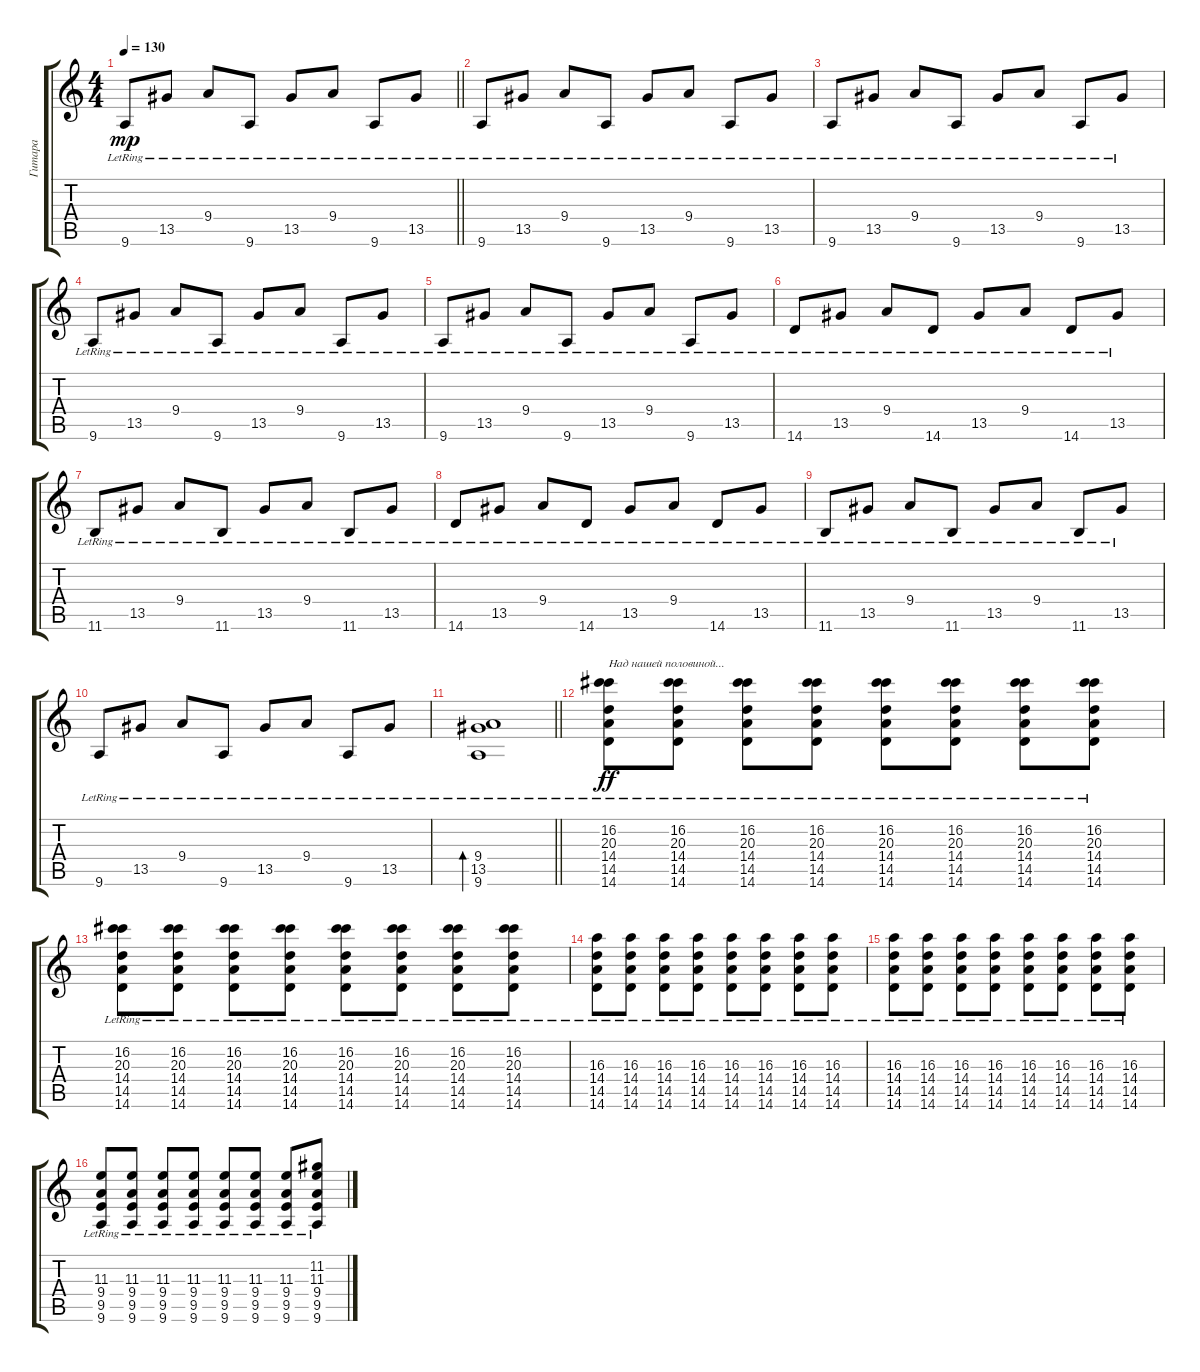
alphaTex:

\track ("Гитара" "Гитара") {instrument distortionguitar}
\staff {score tabs}
\tuning (D4 A3 F3 C3 G2 C2) {hide}
\ts (4 4)
\tempo 130
\clef g2
\barLineRight lightlight
\ks c
9.6{lr}.8{dy mp instrument acousticguitarsteel} 13.5{lr}.8 9.4{lr}.8 9.6{lr}.8 13.5{lr}.8 9.4{lr}.8 9.6{lr}.8 13.5{lr}.8 |
9.6{lr}.8 13.5{lr}.8 9.4{lr}.8 9.6{lr}.8 13.5{lr}.8 9.4{lr}.8 9.6{lr}.8 13.5{lr}.8 |
9.6{lr}.8 13.5{lr}.8 9.4{lr}.8 9.6{lr}.8 13.5{lr}.8 9.4{lr}.8 9.6{lr}.8 13.5{lr}.8 |
9.6{lr}.8 13.5{lr}.8 9.4{lr}.8 9.6{lr}.8 13.5{lr}.8 9.4{lr}.8 9.6{lr}.8 13.5{lr}.8 |
9.6{lr}.8 13.5{lr}.8 9.4{lr}.8 9.6{lr}.8 13.5{lr}.8 9.4{lr}.8 9.6{lr}.8 13.5{lr}.8 |
14.6{lr}.8 13.5{lr}.8 9.4{lr}.8 14.6{lr}.8 13.5{lr}.8 9.4{lr}.8 14.6{lr}.8 13.5{lr}.8 |
11.6{lr}.8 13.5{lr}.8 9.4{lr}.8 11.6{lr}.8 13.5{lr}.8 9.4{lr}.8 11.6{lr}.8 13.5{lr}.8 |
14.6{lr}.8 13.5{lr}.8 9.4{lr}.8 14.6{lr}.8 13.5{lr}.8 9.4{lr}.8 14.6{lr}.8 13.5{lr}.8 |
11.6{lr}.8 13.5{lr}.8 9.4{lr}.8 11.6{lr}.8 13.5{lr}.8 9.4{lr}.8 11.6{lr}.8 13.5{lr}.8 |
9.6{lr}.8 13.5{lr}.8 9.4{lr}.8 9.6{lr}.8 13.5{lr}.8 9.4{lr}.8 9.6{lr}.8 13.5{lr}.8 |
\barLineRight lightlight
(9.4{lr} 13.5{lr} 9.6).1{bd 60} |
(16.2{lr} 20.3 14.4{lr} 14.5{lr} 14.6{lr}).8{txt "Над нашей половиной..." dy ff instrument distortionguitar} (16.2{lr} 20.3 14.4{lr} 14.5{lr} 14.6{lr}).8 (16.2{lr} 20.3 14.4{lr} 14.5{lr} 14.6{lr}).8 (16.2{lr} 20.3 14.4{lr} 14.5{lr} 14.6{lr}).8 (16.2{lr} 20.3 14.4{lr} 14.5{lr} 14.6{lr}).8 (16.2{lr} 20.3 14.4{lr} 14.5{lr} 14.6{lr}).8 (16.2{lr} 20.3 14.4{lr} 14.5{lr} 14.6{lr}).8 (16.2{lr} 20.3 14.4{lr} 14.5 14.6{lr}).8 |
(16.2{lr} 20.3 14.4{lr} 14.5{lr} 14.6{lr}).8 (16.2{lr} 20.3 14.4{lr} 14.5{lr} 14.6{lr}).8 (16.2{lr} 20.3 14.4{lr} 14.5{lr} 14.6{lr}).8 (16.2{lr} 20.3 14.4{lr} 14.5{lr} 14.6{lr}).8 (16.2{lr} 20.3 14.4{lr} 14.5{lr} 14.6{lr}).8 (16.2{lr} 20.3 14.4{lr} 14.5{lr} 14.6{lr}).8 (16.2{lr} 20.3 14.4{lr} 14.5{lr} 14.6).8 (16.2{lr} 20.3 14.4{lr} 14.5 14.6).8 |
(16.3{lr} 14.4{lr} 14.5 14.6{lr}).8 (16.3{lr} 14.4{lr} 14.5{lr} 14.6{lr}).8 (16.3{lr} 14.4{lr} 14.5{lr} 14.6{lr}).8 (16.3{lr} 14.4{lr} 14.5{lr} 14.6{lr}).8 (16.3{lr} 14.4{lr} 14.5{lr} 14.6{lr}).8 (16.3{lr} 14.4{lr} 14.5{lr} 14.6{lr}).8 (16.3{lr} 14.4{lr} 14.5{lr} 14.6{lr}).8 (16.3{lr} 14.4{lr} 14.5{lr} 14.6{lr}).8 |
(16.3{lr} 14.4{lr} 14.5{lr} 14.6{lr}).8 (16.3{lr} 14.4{lr} 14.5{lr} 14.6{lr}).8 (16.3{lr} 14.4{lr} 14.5{lr} 14.6{lr}).8 (16.3{lr} 14.4{lr} 14.5{lr} 14.6{lr}).8 (16.3{lr} 14.4{lr} 14.5{lr} 14.6{lr}).8 (16.3{lr} 14.4{lr} 14.5{lr} 14.6{lr}).8 (16.3{lr} 14.4{lr} 14.5 14.6{lr}).8 (16.3{lr} 14.4{lr} 14.5{lr} 14.6{lr}).8 |
(11.3{lr} 9.4{lr} 9.5{lr} 9.6{lr}).8 (11.3{lr} 9.4{lr} 9.5{lr} 9.6{lr}).8 (11.3{lr} 9.4{lr} 9.5{lr} 9.6{lr}).8 (11.3{lr} 9.4{lr} 9.5{lr} 9.6{lr}).8 (11.3{lr} 9.4{lr} 9.5{lr} 9.6{lr}).8 (11.3{lr} 9.4{lr} 9.5{lr} 9.6{lr}).8 (11.3{lr} 9.4{lr} 9.5{lr} 9.6{lr}).8 (11.2 11.3{lr} 9.4{lr} 9.5{lr} 9.6{lr}).8
